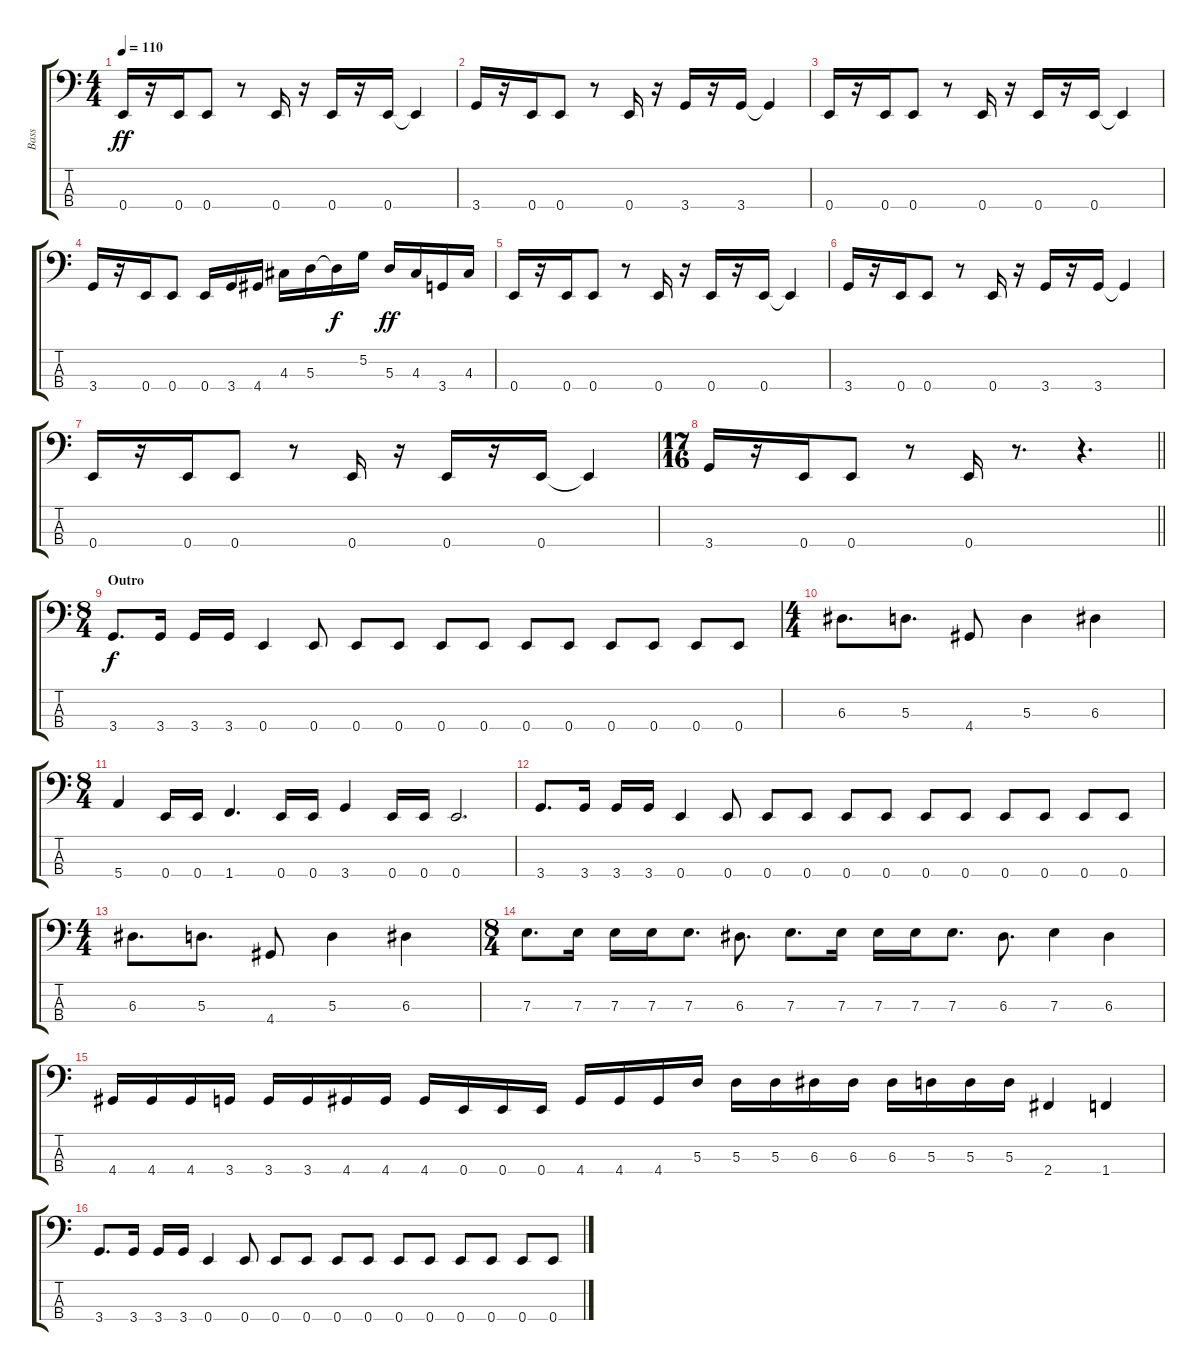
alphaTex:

\track ("Bass" "Bass") {instrument electricbassfinger}
\staff {score tabs}
\tuning (G2 D2 A1 E1) {hide}
\ts (4 4)
\tempo 110
\clef f4
\ks c
0.4.16{dy ff} r.16 0.4.16 0.4.8 r.8 0.4.16 r.16 0.4.16 r.16 0.4.16 0.4{t}.4 |
3.4.16 r.16 0.4.16 0.4.8 r.8 0.4.16 r.16 3.4.16 r.16 3.4.16 3.4{t}.4 |
0.4.16 r.16 0.4.16 0.4.8 r.8 0.4.16 r.16 0.4.16 r.16 0.4.16 0.4{t}.4 |
3.4.16 r.16 0.4.16 0.4.8 0.4.16 3.4.16 4.4.16 4.3.16 5.3.16 5.3{t}.16{dy f} 5.2.16 5.3.16{dy ff} 4.3.16 3.4.16 4.3.16 |
0.4.16 r.16 0.4.16 0.4.8 r.8 0.4.16 r.16 0.4.16 r.16 0.4.16 0.4{t}.4 |
3.4.16 r.16 0.4.16 0.4.8 r.8 0.4.16 r.16 3.4.16 r.16 3.4.16 3.4{t}.4 |
0.4.16 r.16 0.4.16 0.4.8 r.8 0.4.16 r.16 0.4.16 r.16 0.4.16 0.4{t}.4 |
\ts (17 16)
\barLineRight lightlight
3.4.16 r.16 0.4.16 0.4.8 r.8 0.4.16 r.8{d} r.4{d} |
\ts (8 4)
\section ("" "Outro")
3.4.8{d dy f} 3.4.16 3.4.16 3.4.16 0.4.4 0.4.8 0.4.8 0.4.8 0.4.8 0.4.8 0.4.8 0.4.8 0.4.8 0.4.8 0.4.8 0.4.8 |
\ts (4 4)
6.3.8{d} 5.3.8{d} 4.4.8 5.3.4 6.3.4 |
\ts (8 4)
5.4.4 0.4.16 0.4.16 1.4.4{d} 0.4.16 0.4.16 3.4.4 0.4.16 0.4.16 0.4.2{d} |
3.4.8{d} 3.4.16 3.4.16 3.4.16 0.4.4 0.4.8 0.4.8 0.4.8 0.4.8 0.4.8 0.4.8 0.4.8 0.4.8 0.4.8 0.4.8 0.4.8 |
\ts (4 4)
6.3.8{d} 5.3.8{d} 4.4.8 5.3.4 6.3.4 |
\ts (8 4)
7.3.8{d} 7.3.16 7.3.16 7.3.16 7.3.8{d} 6.3.8{d} 7.3.8{d} 7.3.16 7.3.16 7.3.16 7.3.8{d} 6.3.8{d} 7.3.4 6.3.4 |
4.4.16 4.4.16 4.4.16 3.4.16 3.4.16 3.4.16 4.4.16 4.4.16 4.4.16 0.4.16 0.4.16 0.4.16 4.4.16 4.4.16 4.4.16 5.3.16 5.3.16 5.3.16 6.3.16 6.3.16 6.3.16 5.3.16 5.3.16 5.3.16 2.4.4 1.4.4 |
3.4.8{d} 3.4.16 3.4.16 3.4.16 0.4.4 0.4.8 0.4.8 0.4.8 0.4.8 0.4.8 0.4.8 0.4.8 0.4.8 0.4.8 0.4.8 0.4.8
